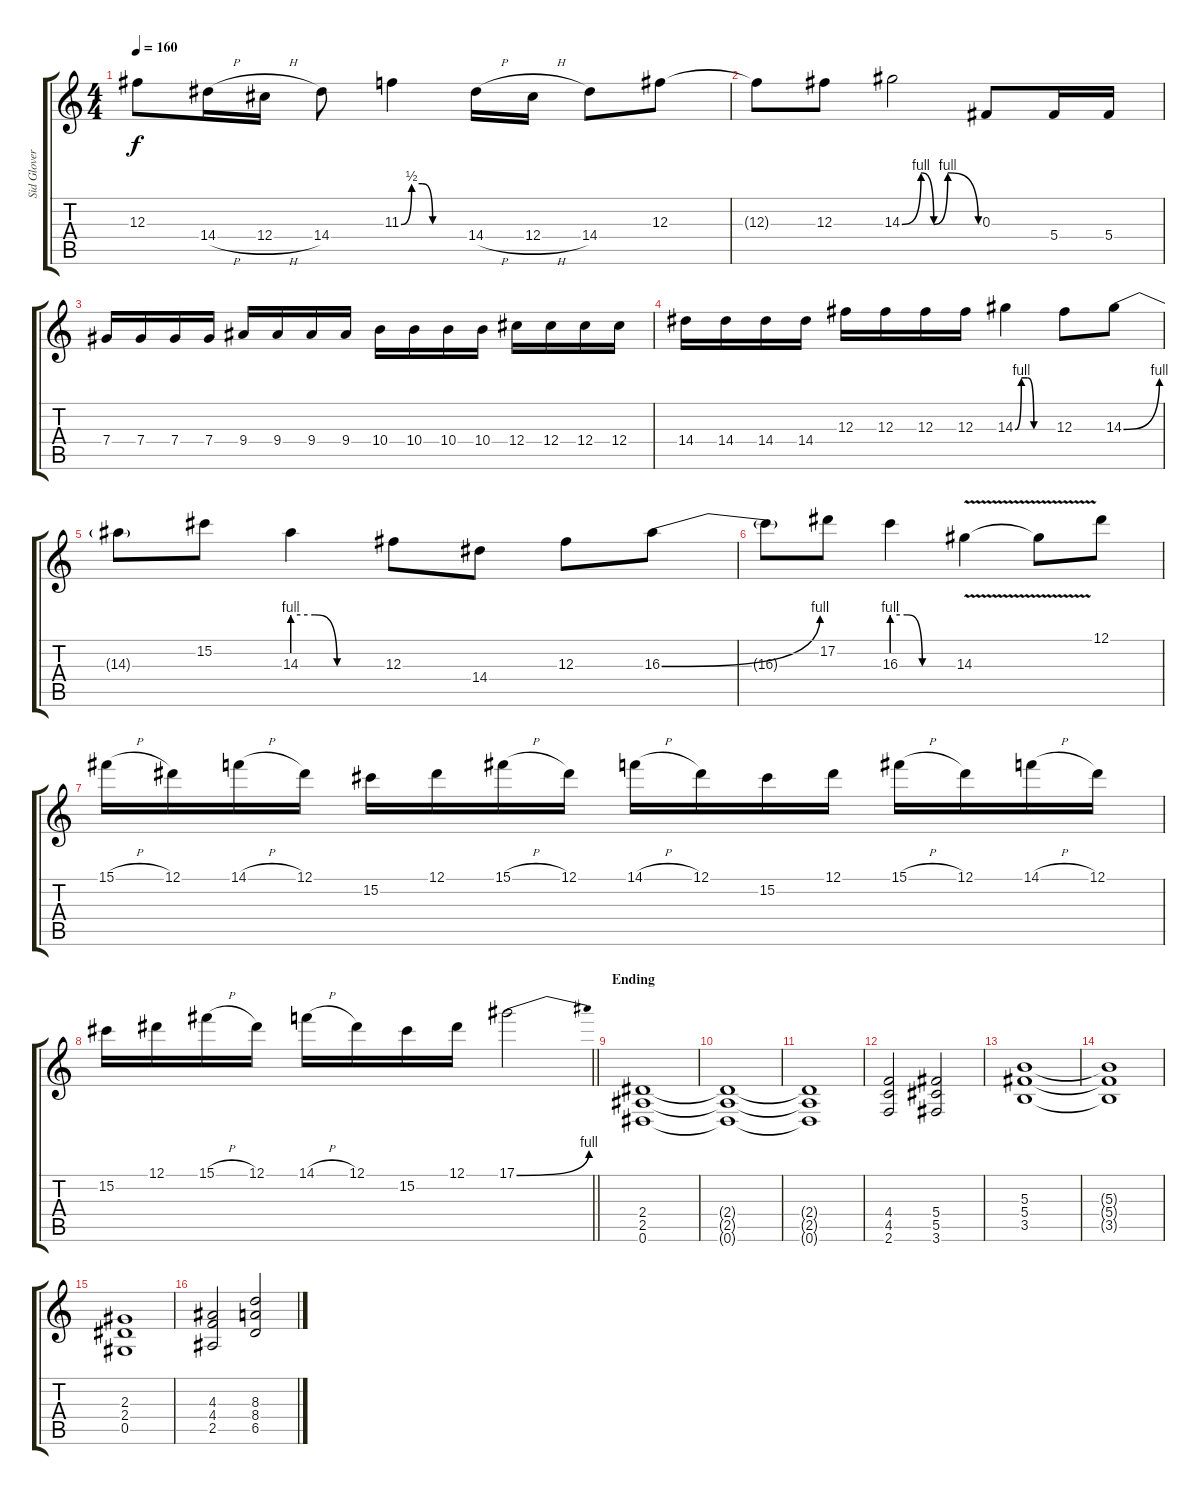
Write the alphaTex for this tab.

\track ("Sid Glover" "Sid Glover") {instrument distortionguitar}
\staff {score tabs}
\tuning (Eb4 Bb3 Gb3 Db3 Ab2 Eb2) {hide}
\ts (4 4)
\tempo 160
\clef g2
\ks c
12.3{t}.8{dy f} 14.4{h}.16 12.4{h}.16 14.4.8 11.3{be (custom 0 0 10 2 20 2 30 0 60 0)}.4 14.4{h}.16 12.4{h}.16 14.4.8 12.3.8 |
12.3{t}.8 12.3.8 14.3{be (custom 0 0 15 4 25 0 36 4 60 0)}.2 0.3.8 5.4.16 5.4.16 |
7.4.16 7.4.16 7.4.16 7.4.16 9.4.16 9.4.16 9.4.16 9.4.16 10.4.16 10.4.16 10.4.16 10.4.16 12.4.16 12.4.16 12.4.16 12.4.16 |
14.4.16 14.4.16 14.4.16 14.4.16 12.3.16 12.3.16 12.3.16 12.3.16 14.3{be (custom 0 0 10 4 20 4 30 0 60 0)}.4 12.3.8 14.3{be (bend 0 0 60 4)}.8 |
14.3{t}.8 15.2.8 14.3{be (custom 0 4 15 4 30 0 60 0)}.4 12.3.8 14.4.8 12.3.8 16.3{be (bend 0 0 60 4)}.8 |
16.3{t}.8 17.2.8 16.3{be (custom 0 4 15 4 30 0 60 0)}.4 14.3{v}.4 14.3{t}.8 12.1.8 |
15.1{h}.16 12.1.16 14.1{h}.16 12.1.16 15.2.16 12.1.16 15.1{h}.16 12.1.16 14.1{h}.16 12.1.16 15.2.16 12.1.16 15.1{h}.16 12.1.16 14.1{h}.16 12.1.16 |
\barLineRight lightlight
15.2.16 12.1.16 15.1{h}.16 12.1.16 14.1{h}.16 12.1.16 15.2.16 12.1.16 17.1{be (bend 0 0 60 4)}.2 |
\section ("" "Ending")
(2.4 2.5 0.6).1 |
(2.4{t} 2.5{t} 0.6{t}).1 |
(2.4{t} 2.5{t} 0.6{t}).1 |
(4.4 4.5 2.6).2 (5.4 5.5 3.6).2 |
(5.3 5.4 3.5).1 |
(5.3{t} 5.4{t} 3.5{t}).1 |
(2.3 2.4 0.5).1 |
(4.3 4.4 2.5).2 (8.3 8.4 6.5).2
